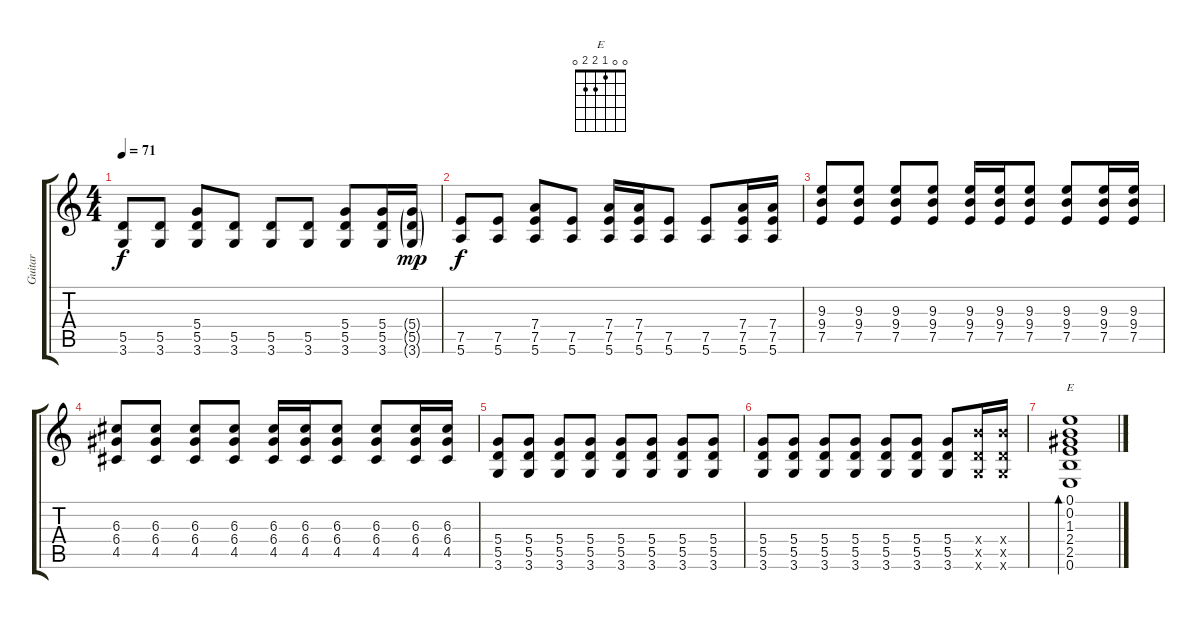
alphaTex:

\track ("Guitar" "Guitar") {instrument acousticguitarsteel}
\staff {score tabs}
\tuning (E4 B3 G3 D3 A2 E2) {hide}
\chord ("E" 0 0 1 2 2 0)
\ts (4 4)
\tempo 71
\clef g2
\ks c
(5.5 3.6).8{dy f} (5.5 3.6).8 (5.4 5.5 3.6).8 (5.5 3.6).8 (5.5 3.6).8 (5.5 3.6).8 (5.4 5.5 3.6).8 (5.4 5.5 3.6).16 (5.4{g} 5.5{g} 3.6{g}).16{dy mp} |
(7.5 5.6).8{dy f} (7.5 5.6).8 (7.4 7.5 5.6).8 (7.5 5.6).8 (7.4 7.5 5.6).16 (7.4 7.5 5.6).16 (7.5 5.6).8 (7.5 5.6).8 (7.4 7.5 5.6).16 (7.4 7.5 5.6).16 |
(9.3 9.4 7.5).8 (9.3 9.4 7.5).8 (9.3 9.4 7.5).8 (9.3 9.4 7.5).8 (9.3 9.4 7.5).16 (9.3 9.4 7.5).16 (9.3 9.4 7.5).8 (9.3 9.4 7.5).8 (9.3 9.4 7.5).16 (9.3 9.4 7.5).16 |
(6.3 6.4 4.5).8 (6.3 6.4 4.5).8 (6.3 6.4 4.5).8 (6.3 6.4 4.5).8 (6.3 6.4 4.5).16 (6.3 6.4 4.5).16 (6.3 6.4 4.5).8 (6.3 6.4 4.5).8 (6.3 6.4 4.5).16 (6.3 6.4 4.5).16 |
(5.4 5.5 3.6).8 (5.4 5.5 3.6).8 (5.4 5.5 3.6).8 (5.4 5.5 3.6).8 (5.4 5.5 3.6).8 (5.4 5.5 3.6).8 (5.4 5.5 3.6).8 (5.4 5.5 3.6).8 |
(5.4 5.5 3.6).8 (5.4 5.5 3.6).8 (5.4 5.5 3.6).8 (5.4 5.5 3.6).8 (5.4 5.5 3.6).8 (5.4 5.5 3.6).8 (5.4 5.5 3.6).8 (9.4{x} 5.5{x} 3.6{x}).16 (9.4{x} 5.5{x} 3.6{x}).16 |
(0.1 0.2 1.3 2.4 2.5 0.6).1{bd 60 ch "E"}
